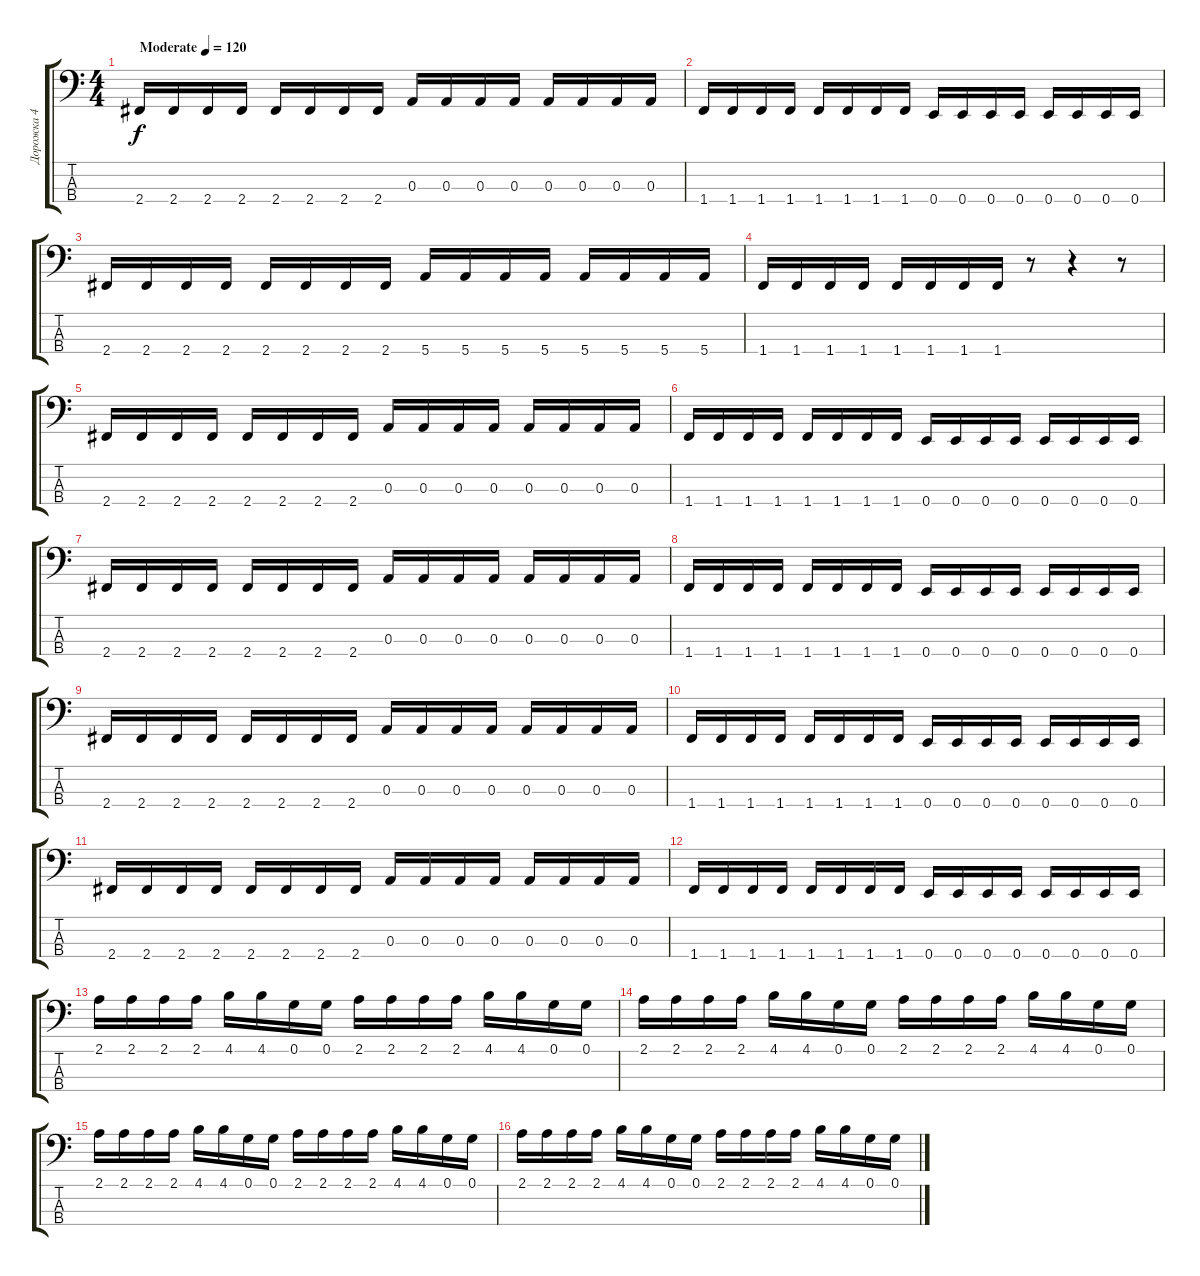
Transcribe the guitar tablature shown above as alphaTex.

\track ("Дорожка 4" "Дорожка 4") {instrument electricbasspick}
\staff {score tabs}
\tuning (G2 D2 A1 E1) {hide}
\ts (4 4)
\tempo (120 "Moderate")
\clef f4
\ks c
2.4.16{dy f instrument electricbasspick} 2.4.16 2.4.16 2.4.16 2.4.16 2.4.16 2.4.16 2.4.16 0.3.16 0.3.16 0.3.16 0.3.16 0.3.16 0.3.16 0.3.16 0.3.16 |
1.4.16 1.4.16 1.4.16 1.4.16 1.4.16 1.4.16 1.4.16 1.4.16 0.4.16 0.4.16 0.4.16 0.4.16 0.4.16 0.4.16 0.4.16 0.4.16 |
2.4.16 2.4.16 2.4.16 2.4.16 2.4.16 2.4.16 2.4.16 2.4.16 5.4.16 5.4.16 5.4.16 5.4.16 5.4.16 5.4.16 5.4.16 5.4.16 |
1.4.16 1.4.16 1.4.16 1.4.16 1.4.16 1.4.16 1.4.16 1.4.16 r.8 r.4 r.8 |
2.4.16 2.4.16 2.4.16 2.4.16 2.4.16 2.4.16 2.4.16 2.4.16 0.3.16 0.3.16 0.3.16 0.3.16 0.3.16 0.3.16 0.3.16 0.3.16 |
1.4.16 1.4.16 1.4.16 1.4.16 1.4.16 1.4.16 1.4.16 1.4.16 0.4.16 0.4.16 0.4.16 0.4.16 0.4.16 0.4.16 0.4.16 0.4.16 |
2.4.16 2.4.16 2.4.16 2.4.16 2.4.16 2.4.16 2.4.16 2.4.16 0.3.16 0.3.16 0.3.16 0.3.16 0.3.16 0.3.16 0.3.16 0.3.16 |
1.4.16 1.4.16 1.4.16 1.4.16 1.4.16 1.4.16 1.4.16 1.4.16 0.4.16 0.4.16 0.4.16 0.4.16 0.4.16 0.4.16 0.4.16 0.4.16 |
2.4.16 2.4.16 2.4.16 2.4.16 2.4.16 2.4.16 2.4.16 2.4.16 0.3.16 0.3.16 0.3.16 0.3.16 0.3.16 0.3.16 0.3.16 0.3.16 |
1.4.16 1.4.16 1.4.16 1.4.16 1.4.16 1.4.16 1.4.16 1.4.16 0.4.16 0.4.16 0.4.16 0.4.16 0.4.16 0.4.16 0.4.16 0.4.16 |
2.4.16 2.4.16 2.4.16 2.4.16 2.4.16 2.4.16 2.4.16 2.4.16 0.3.16 0.3.16 0.3.16 0.3.16 0.3.16 0.3.16 0.3.16 0.3.16 |
1.4.16 1.4.16 1.4.16 1.4.16 1.4.16 1.4.16 1.4.16 1.4.16 0.4.16 0.4.16 0.4.16 0.4.16 0.4.16 0.4.16 0.4.16 0.4.16 |
2.1.16 2.1.16 2.1.16 2.1.16 4.1.16 4.1.16 0.1.16 0.1.16 2.1.16 2.1.16 2.1.16 2.1.16 4.1.16 4.1.16 0.1.16 0.1.16 |
2.1.16 2.1.16 2.1.16 2.1.16 4.1.16 4.1.16 0.1.16 0.1.16 2.1.16 2.1.16 2.1.16 2.1.16 4.1.16 4.1.16 0.1.16 0.1.16 |
2.1.16 2.1.16 2.1.16 2.1.16 4.1.16 4.1.16 0.1.16 0.1.16 2.1.16 2.1.16 2.1.16 2.1.16 4.1.16 4.1.16 0.1.16 0.1.16 |
2.1.16 2.1.16 2.1.16 2.1.16 4.1.16 4.1.16 0.1.16 0.1.16 2.1.16 2.1.16 2.1.16 2.1.16 4.1.16 4.1.16 0.1.16 0.1.16
